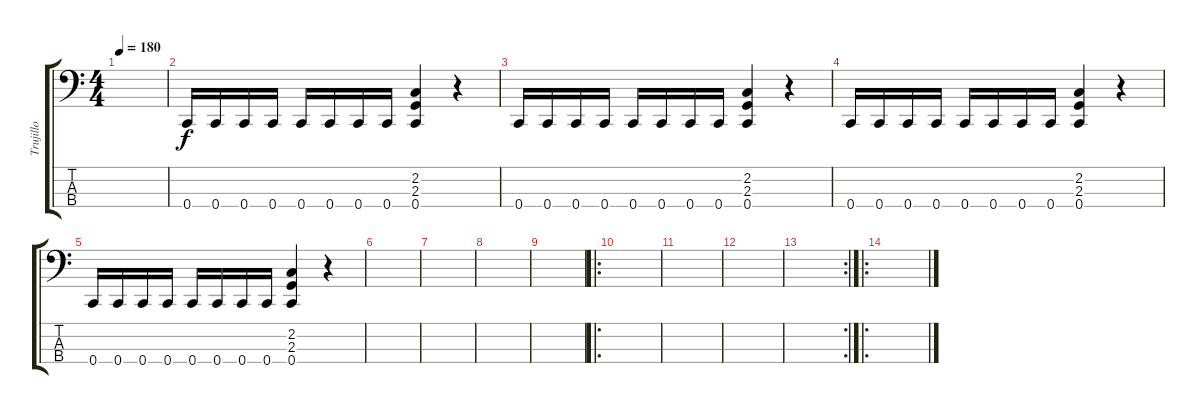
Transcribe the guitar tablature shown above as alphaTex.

\track ("Trujillo" "Trujillo") {instrument electricbassfinger}
\staff {score tabs}
\tuning (Eb2 Bb1 F1 C1) {hide}
\ts (4 4)
\tempo 180
\clef f4
\ks c
|
0.4.16 0.4.16 0.4.16 0.4.16 0.4.16 0.4.16 0.4.16 0.4.16 (2.2 2.3 0.4).4 r.4 |
0.4.16 0.4.16 0.4.16 0.4.16 0.4.16 0.4.16 0.4.16 0.4.16 (2.2 2.3 0.4).4 r.4 |
0.4.16 0.4.16 0.4.16 0.4.16 0.4.16 0.4.16 0.4.16 0.4.16 (2.2 2.3 0.4).4 r.4 |
0.4.16 0.4.16 0.4.16 0.4.16 0.4.16 0.4.16 0.4.16 0.4.16 (2.2 2.3 0.4).4 r.4 |
|
|
|
|
\ro
|
|
|
\rc 2
|
\ro
